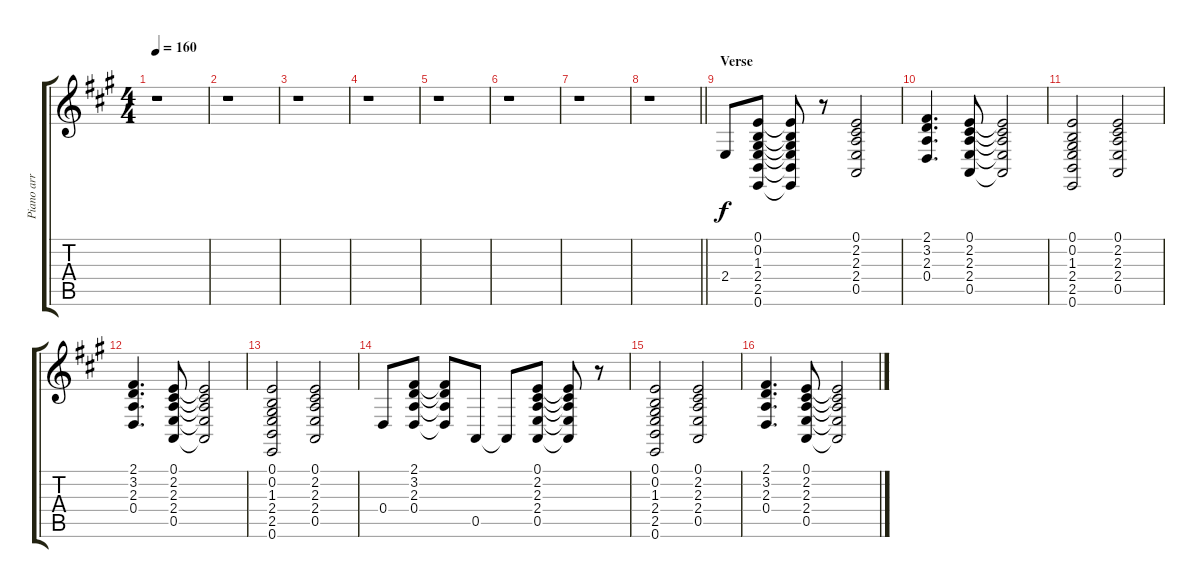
\track ("Piano arr for gtr   " "Piano arr ") {instrument brightacousticpiano}
\staff {score tabs}
\tuning (E4 B3 G3 D3 A2 E2) {hide}
\ts (4 4)
\tempo 160
\clef g2
\ks a
r.1{dy f instrument brightacousticpiano} |
r.1 |
r.1 |
r.1 |
r.1 |
r.1 |
r.1 |
\barLineRight lightlight
r.1 |
\section ("" "Verse")
2.4.8 (0.1 0.2 1.3 2.4 2.5 0.6).8 (0.1{t} 0.2{t} 1.3{t} 2.4{t} 2.5{t} 0.6{t}).8 r.8 (0.1 2.2 2.3 2.4 0.5).2 |
(2.1 3.2 2.3 0.4).4{d} (0.1 2.2 2.3 2.4 0.5).8 (0.1{t} 2.2{t} 2.3{t} 2.4{t} 0.5{t}).2 |
(0.1 0.2 1.3 2.4 2.5 0.6).2 (0.1 2.2 2.3 2.4 0.5).2 |
(2.1 3.2 2.3 0.4).4{d} (0.1 2.2 2.3 2.4 0.5).8 (0.1{t} 2.2{t} 2.3{t} 2.4{t} 0.5{t}).2 |
(0.1 0.2 1.3 2.4 2.5 0.6).2 (0.1 2.2 2.3 2.4 0.5).2 |
0.4.8 (2.1 3.2 2.3 0.4).8 (2.1{t} 3.2{t} 2.3{t} 0.4{t}).8 0.5.8 0.5{t}.8 (0.1 2.2 2.3 2.4 0.5).8 (0.1{t} 2.2{t} 2.3{t} 2.4{t} 0.5{t}).8 r.8 |
(0.1 0.2 1.3 2.4 2.5 0.6).2 (0.1 2.2 2.3 2.4 0.5).2 |
(2.1 3.2 2.3 0.4).4{d} (0.1 2.2 2.3 2.4 0.5).8 (0.1{t} 2.2{t} 2.3{t} 2.4{t} 0.5{t}).2
